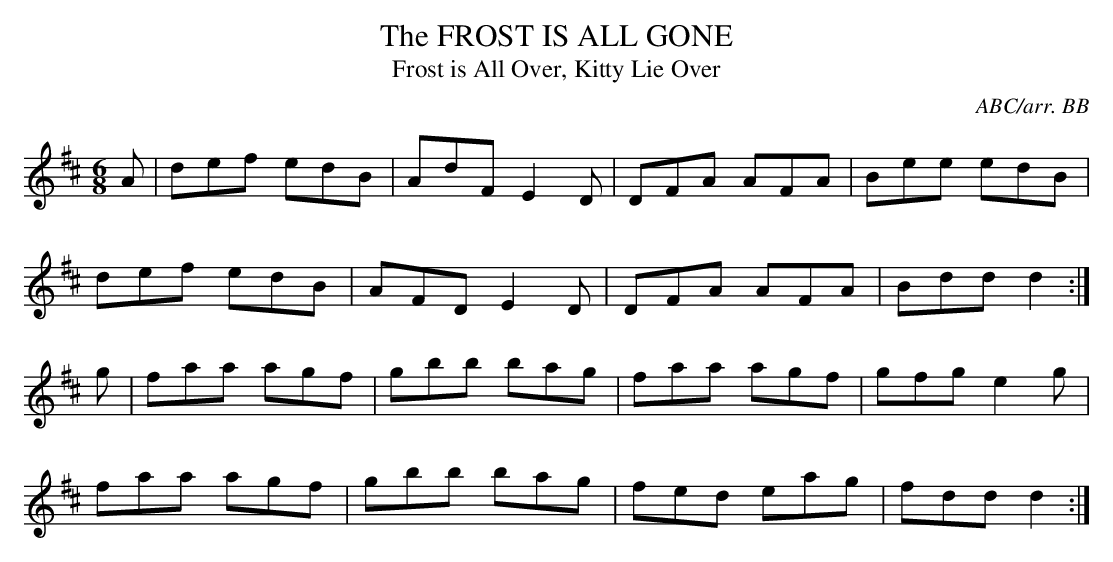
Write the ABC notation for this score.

X:1
T:FROST IS ALL GONE, The
T:Frost is All Over, Kitty Lie Over
C:ABC/arr. BB
L:1/8
M:6/8
K:D
A|def edB|AdF E2D|DFA AFA|Bee edB|
def edB|AFD E2D|DFA AFA|Bdd d2:|
g|faa agf|gbb bag|faa agf|gfg e2g|
faa agf|gbb bag|fed eag|fdd d2:|
